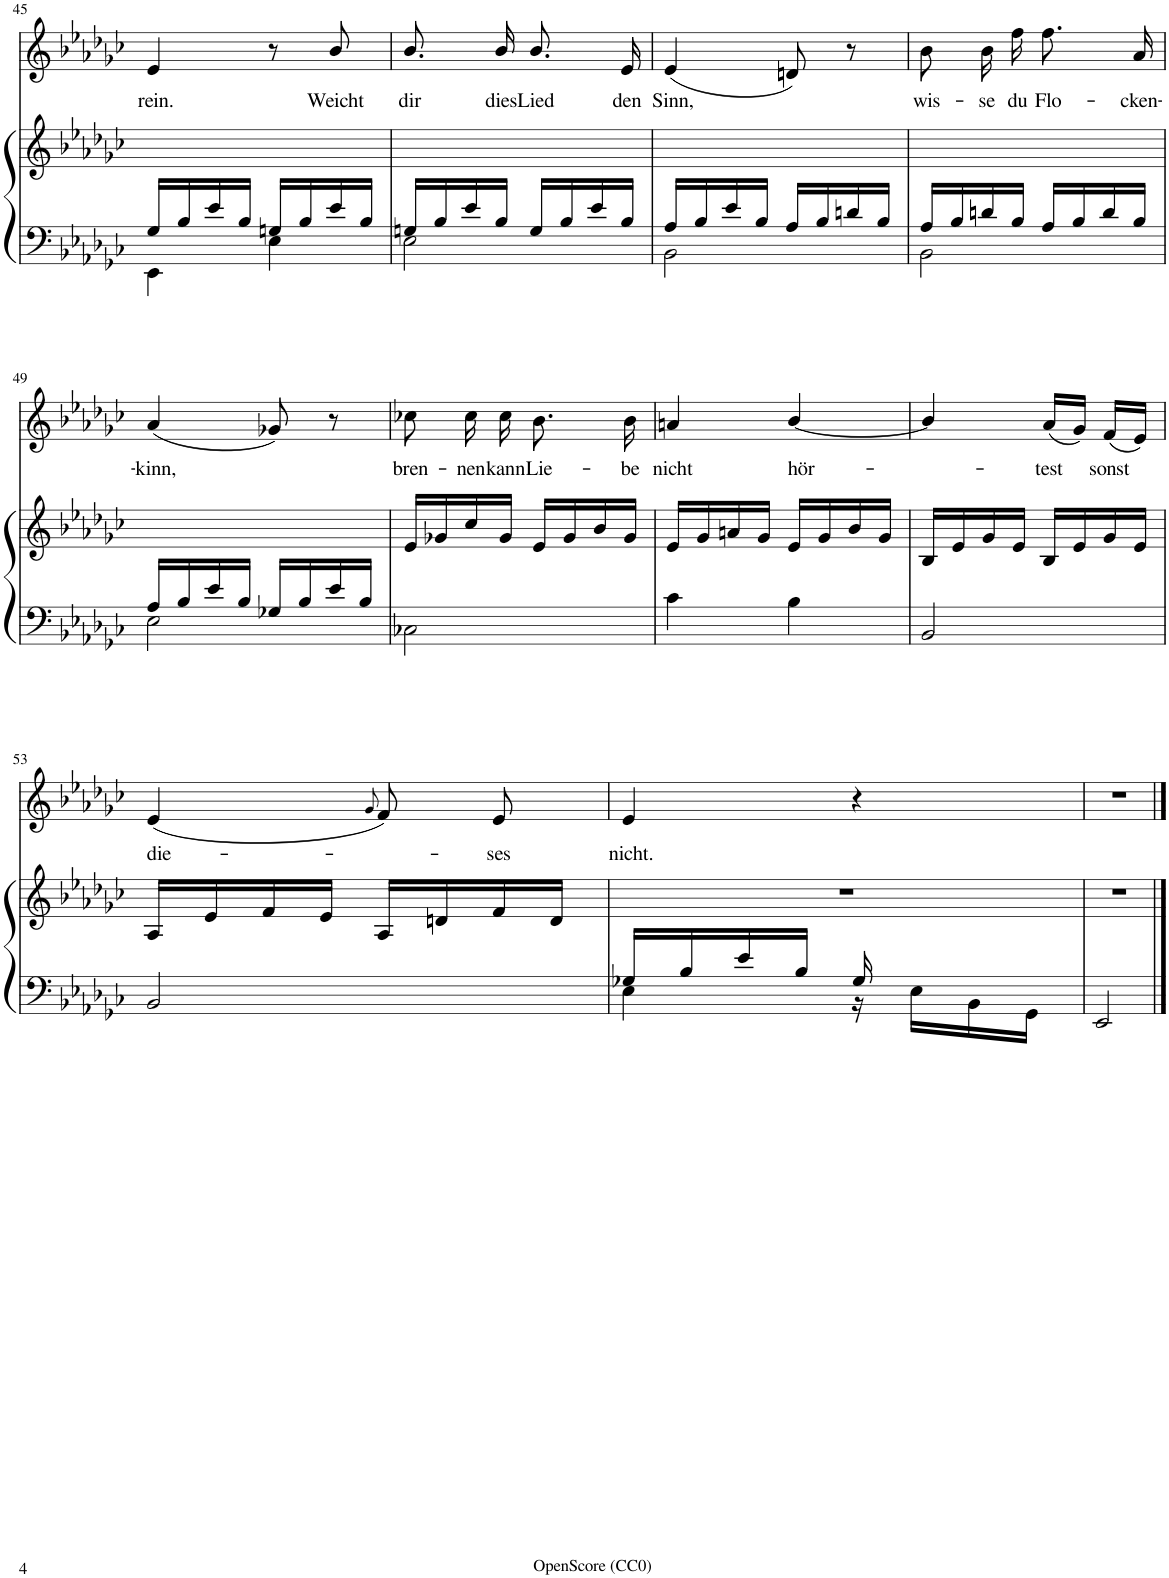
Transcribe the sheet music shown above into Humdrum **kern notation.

**kern	**kern	**kern	**text
*part2	*part2	*part1	*part1
*staff3	*staff2	*staff1	*staff1
*I"Piano	*	*I"Voice	*
*I'Pno	*	*	*
!!LO:PB:g=z
*clefF4	*clefG2	*clefG2	*
*k[b-e-a-d-g-c-]	*k[b-e-a-d-g-c-]	*k[b-e-a-d-g-c-]	*
*M2/4	*M2/4	*M2/4	*
=45	=45	=45	=45
*^	*	*	*
!	!	!	!	!LO:LY:b
4EE-\	16G-/LL	2ryy	4e-/	rein.
.	16B-/	.	.	.
.	16e-/	.	.	.
.	16B-/JJ	.	.	.
4E-\	16Gn/LL	.	8r	.
.	16B-/	.	.	.
!	!	!	!	!LO:LY:b
.	16e-/	.	8b-/	Weicht
.	16B-/JJ	.	.	.
=46	=46	=46	=46	=46
!	!	!	!	!LO:LY:b
2E-\	16Gn/LL	2ryy	8.b-/	dir
.	16B-/	.	.	.
.	16e-/	.	.	.
!	!	!	!	!LO:LY:b
.	16B-/JJ	.	16b-/	dies
!	!	!	!	!LO:LY:b
.	16G/LL	.	8.b-/	Lied
.	16B-/	.	.	.
.	16e-/	.	.	.
!	!	!	!	!LO:LY:b
.	16B-/JJ	.	16e-/	den
=47	=47	=47	=47	=47
!	!	!	!	!LO:LY:b
2BB-\	16A-/LL	2ryy	(4e-/	Sinn,
.	16B-/	.	.	.
.	16e-/	.	.	.
.	16B-/JJ	.	.	.
.	16A-/LL	.	8dn/)	.
.	16B-/	.	.	.
.	16dn/	.	8r	.
.	16B-/JJ	.	.	.
=48	=48	=48	=48	=48
!	!	!	!	!LO:LY:b
2BB-\	16A-/LL	2ryy	8b-\	wis-
.	16B-/	.	.	.
!	!	!	!	!LO:LY:b
.	16dn/	.	16b-\	-se
!	!	!	!	!LO:LY:b
.	16B-/JJ	.	16ff\	du
!	!	!	!	!LO:LY:b
.	16A-/LL	.	8.ff\	Flo-
.	16B-/	.	.	.
.	16d/	.	.	.
!	!	!	!	!LO:LY:b
.	16B-/JJ	.	16a-/	-cken-
!!LO:LB:g=z
=49	=49	=49	=49	=49
!	!	!	!	!LO:LY:b
2E-\	16A-/LL	2ryy	(4a-/	-kinn,
.	16B-/	.	.	.
.	16e-/	.	.	.
.	16B-/JJ	.	.	.
.	16G-X/LL	.	8g-X/)	.
.	16B-/	.	.	.
.	16e-/	.	8r	.
.	16B-/JJ	.	.	.
=50	=50	=50	=50	=50
!	!	!	!	!LO:LY:b
*v	*v	*	*	*
2C-X\	16e-/LL	8cc-X\	bren-
.	16g-X/	.	.
!	!	!	!LO:LY:b
.	16cc-/	16cc-\	-nen
!	!	!	!LO:LY:b
.	16g-/JJ	16cc-\	kann
!	!	!	!LO:LY:b
.	16e-/LL	8.b-\	Lie-
.	16g-/	.	.
.	16b-/	.	.
!	!	!	!LO:LY:b
.	16g-/JJ	16b-\	-be
=51	=51	=51	=51
!	!	!	!LO:LY:b
4c-\	16e-/LL	4an/	nicht
.	16g-/	.	.
.	16an/	.	.
.	16g-/JJ	.	.
!	!	!	!LO:LY:b
4B-\	16e-/LL	[4b-/	hör-
.	16g-/	.	.
.	16b-/	.	.
.	16g-/JJ	.	.
=52	=52	=52	=52
2BB-/	16B-/LL	4b-/]	.
.	16e-/	.	.
.	16g-/	.	.
.	16e-/JJ	.	.
!	!	!	!LO:LY:b
.	16B-/LL	(16a-/LL	-test
.	16e-/	16g-/JJ)	.
!	!	!	!LO:LY:b
.	16g-/	(16f/LL	sonst
.	16e-/JJ	16e-/JJ)	.
!!LO:LB:g=z
=53	=53	=53	=53
!	!	!	!LO:LY:b
2BB-/	16A-/LL	(4e-/	die-
.	16e-/	.	.
.	16f/	.	.
.	16e-/JJ	.	.
.	.	8qg-/	.
.	16A-/LL	8f/)	.
.	16dn/	.	.
!	!	!	!LO:LY:b
.	16f/	8e-/	-ses
.	16d/JJ	.	.
=54	=54	=54	=54
*^	*	*	*
!	!	!	!	!LO:LY:b
16G-X/LL	4E-\	2r	4e-/	nicht.
16B-/	.	.	.	.
16e-/	.	.	.	.
16B-/JJ	.	.	.	.
16G-/	16r	.	4r	.
16ryy	16E-\LL	.	.	.
8ryy	16BB-\	.	.	.
.	16GG-\JJ	.	.	.
*v	*v	*	*	*
=55	=55	=55	=55
2EE-/	2r	2r	.
==	==	==	==
*-	*-	*-	*-
